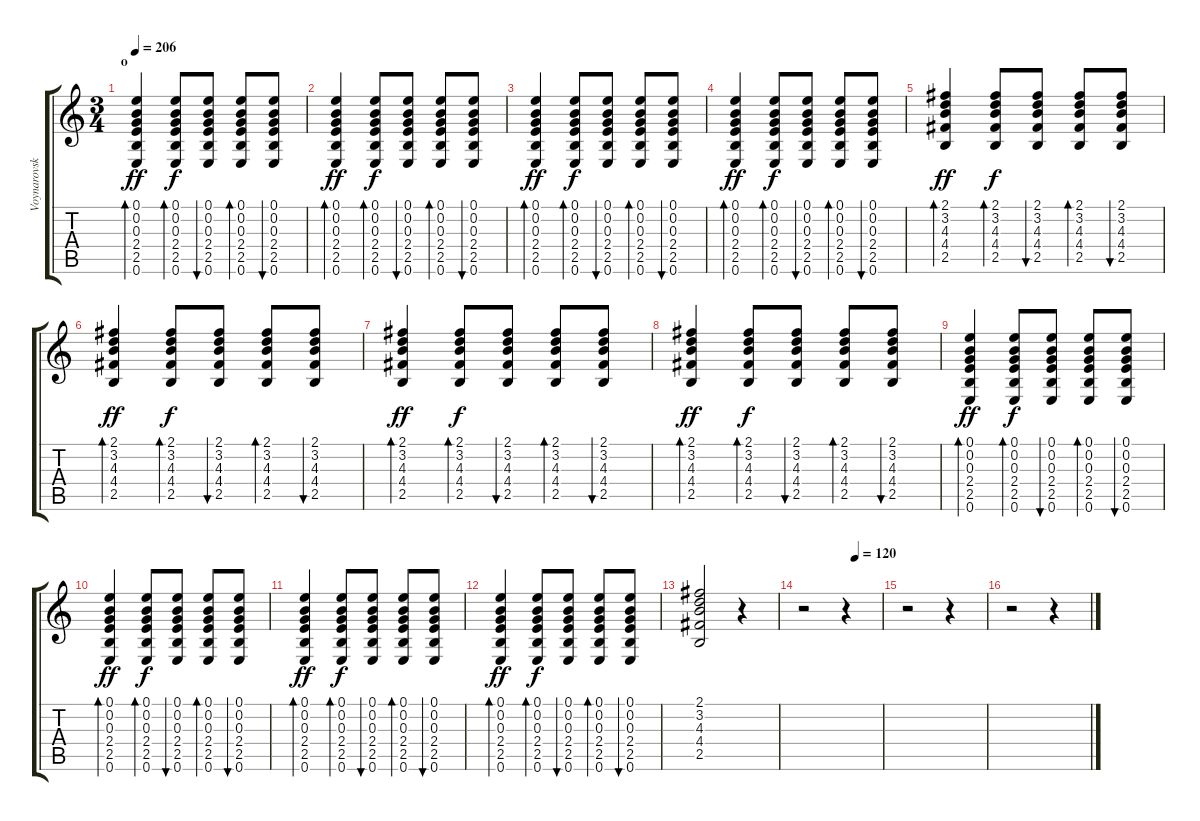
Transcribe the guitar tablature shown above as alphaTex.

\track ("Voynarovskaya E" "Voynarovsk") {instrument acousticguitarsteel}
\staff {score tabs}
\tuning (E4 B3 G3 D3 A2 E2) {hide}
\ts (3 4)
\section ("" "o")
\tempo 206
\clef g2
\ks c
(0.1 0.2 0.3 2.4 2.5 0.6).4{bd 120 dy ff} (0.1 0.2 0.3 2.4 2.5 0.6).8{bd 120 dy f} (0.1 0.2 0.3 2.4 2.5 0.6).8{bu 120} (0.1 0.2 0.3 2.4 2.5 0.6).8{bd 120} (0.1 0.2 0.3 2.4 2.5 0.6).8{bu 120} |
(0.1 0.2 0.3 2.4 2.5 0.6).4{bd 120 dy ff} (0.1 0.2 0.3 2.4 2.5 0.6).8{bd 120 dy f} (0.1 0.2 0.3 2.4 2.5 0.6).8{bu 120} (0.1 0.2 0.3 2.4 2.5 0.6).8{bd 120} (0.1 0.2 0.3 2.4 2.5 0.6).8{bu 120} |
(0.1 0.2 0.3 2.4 2.5 0.6).4{bd 120 dy ff} (0.1 0.2 0.3 2.4 2.5 0.6).8{bd 120 dy f} (0.1 0.2 0.3 2.4 2.5 0.6).8{bu 120} (0.1 0.2 0.3 2.4 2.5 0.6).8{bd 120} (0.1 0.2 0.3 2.4 2.5 0.6).8{bu 120} |
(0.1 0.2 0.3 2.4 2.5 0.6).4{bd 120 dy ff} (0.1 0.2 0.3 2.4 2.5 0.6).8{bd 120 dy f} (0.1 0.2 0.3 2.4 2.5 0.6).8{bu 120} (0.1 0.2 0.3 2.4 2.5 0.6).8{bd 120} (0.1 0.2 0.3 2.4 2.5 0.6).8{bu 120} |
(2.1 3.2 4.3 4.4 2.5).4{bd 120 dy ff} (2.1 3.2 4.3 4.4 2.5).8{bd 120 dy f} (2.1 3.2 4.3 4.4 2.5).8{bu 120} (2.1 3.2 4.3 4.4 2.5).8{bd 120} (2.1 3.2 4.3 4.4 2.5).8{bu 120} |
(2.1 3.2 4.3 4.4 2.5).4{bd 120 dy ff} (2.1 3.2 4.3 4.4 2.5).8{bd 120 dy f} (2.1 3.2 4.3 4.4 2.5).8{bu 120} (2.1 3.2 4.3 4.4 2.5).8{bd 120} (2.1 3.2 4.3 4.4 2.5).8{bu 120} |
(2.1 3.2 4.3 4.4 2.5).4{bd 120 dy ff} (2.1 3.2 4.3 4.4 2.5).8{bd 120 dy f} (2.1 3.2 4.3 4.4 2.5).8{bu 120} (2.1 3.2 4.3 4.4 2.5).8{bd 120} (2.1 3.2 4.3 4.4 2.5).8{bu 120} |
(2.1 3.2 4.3 4.4 2.5).4{bd 120 dy ff} (2.1 3.2 4.3 4.4 2.5).8{bd 120 dy f} (2.1 3.2 4.3 4.4 2.5).8{bu 120} (2.1 3.2 4.3 4.4 2.5).8{bd 120} (2.1 3.2 4.3 4.4 2.5).8{bu 120} |
(0.1 0.2 0.3 2.4 2.5 0.6).4{bd 120 dy ff} (0.1 0.2 0.3 2.4 2.5 0.6).8{bd 120 dy f} (0.1 0.2 0.3 2.4 2.5 0.6).8{bu 120} (0.1 0.2 0.3 2.4 2.5 0.6).8{bd 120} (0.1 0.2 0.3 2.4 2.5 0.6).8{bu 120} |
(0.1 0.2 0.3 2.4 2.5 0.6).4{bd 120 dy ff} (0.1 0.2 0.3 2.4 2.5 0.6).8{bd 120 dy f} (0.1 0.2 0.3 2.4 2.5 0.6).8{bu 120} (0.1 0.2 0.3 2.4 2.5 0.6).8{bd 120} (0.1 0.2 0.3 2.4 2.5 0.6).8{bu 120} |
(0.1 0.2 0.3 2.4 2.5 0.6).4{bd 120 dy ff} (0.1 0.2 0.3 2.4 2.5 0.6).8{bd 120 dy f} (0.1 0.2 0.3 2.4 2.5 0.6).8{bu 120} (0.1 0.2 0.3 2.4 2.5 0.6).8{bd 120} (0.1 0.2 0.3 2.4 2.5 0.6).8{bu 120} |
(0.1 0.2 0.3 2.4 2.5 0.6).4{bd 120 dy ff} (0.1 0.2 0.3 2.4 2.5 0.6).8{bd 120 dy f} (0.1 0.2 0.3 2.4 2.5 0.6).8{bu 120} (0.1 0.2 0.3 2.4 2.5 0.6).8{bd 120} (0.1 0.2 0.3 2.4 2.5 0.6).8{bu 120} |
(2.1 3.2 4.3 4.4 2.5).2 r.4 |
\tempo (120 0.6666666666666666)
r.2 r.4 |
r.2 r.4 |
r.2 r.4
